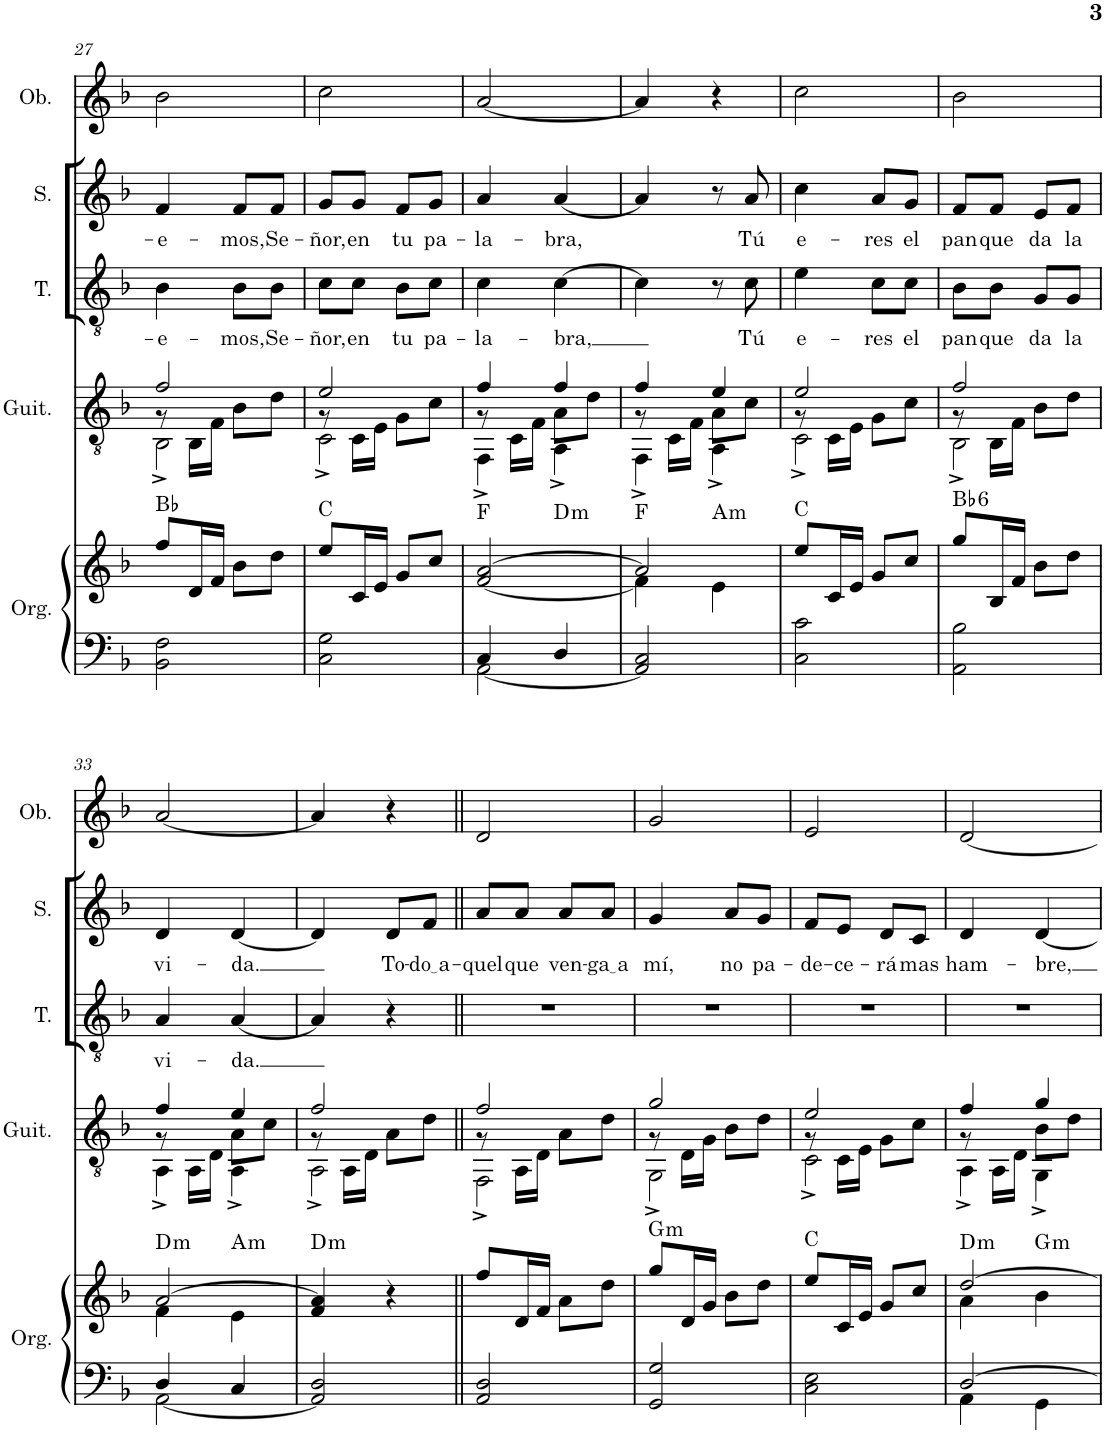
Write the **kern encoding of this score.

**kern	**kern	**harte	**kern	**kern	**text	**kern	**text	**kern
*part5	*part5	*part5	*part4	*part3	*part3	*part2	*part2	*part1
*staff6	*staff5	*	*staff4	*staff3	*staff3	*staff2	*staff2	*staff1
*I"Órgano	*	*	*I"Guitarra	*I"Tenor	*	*I"Soprano	*	*I"Oboe
*	*	*	*I'Guit.	*I'T.	*	*I'S.	*	*I'Ob.
!!LO:PB:g=z
*clefF4	*clefG2	*	*clefGv2	*clefGv2	*	*clefG2	*	*clefG2
*k[b-]	*k[b-]	*	*k[b-]	*k[b-]	*	*k[b-]	*	*k[b-]
*M2/4	*M2/4	*	*M2/4	*M2/4	*	*M2/4	*	*M2/4
=27	=27	=27	=27	=27	=27	=27	=27	=27
*	*	*	*^	*	*	*	*	*
*	*	*	*	*^	*	*	*	*	*
!	!	!	!	!	!	!	!LO:LY:b	!	!LO:LY:b	!
2BB-\ 2F\	8ff/L	Bb:maj	2f/	8r	2BB-^\	4B-\	-e-	4f/	-e-	2b-\
.	16d/L	.	.	16BB-\LL	.	.	.	.	.	.
.	16f/JJ	.	.	16F\JJ	.	.	.	.	.	.
!	!	!	!	!	!	!	!LO:LY:b	!	!LO:LY:b	!
.	8b-\L	.	.	8B-\L	.	8B-\L	-mos,	8f/L	-mos,	.
!	!	!	!	!	!	!	!LO:LY:b	!	!LO:LY:b	!
.	8dd\J	.	.	8d\J	.	8B-\J	Se-	8f/J	Se-	.
=28	=28	=28	=28	=28	=28	=28	=28	=28	=28	=28
!	!	!	!	!	!	!	!LO:LY:b	!	!LO:LY:b	!
2C\ 2G\	8ee/L	C:maj	2e/	8r	2C^\	8c\L	-ñor,	8g/L	-ñor,	2cc\
!	!	!	!	!	!	!	!LO:LY:b	!	!LO:LY:b	!
.	16c/L	.	.	16C\LL	.	8c\J	en	8g/J	en	.
.	16e/JJ	.	.	16E\JJ	.	.	.	.	.	.
!	!	!	!	!	!	!	!LO:LY:b	!	!LO:LY:b	!
.	8g/L	.	.	8G\L	.	8B-\L	tu	8f/L	tu	.
!	!	!	!	!	!	!	!LO:LY:b	!	!LO:LY:b	!
.	8cc/J	.	.	8c\J	.	8c\J	pa-	8g/J	pa-	.
=29	=29	=29	=29	=29	=29	=29	=29	=29	=29	=29
*^	*	*	*	*	*	*	*	*	*	*
!	!	!	!	!	!	!	!	!LO:LY:b	!	!LO:LY:b	!
*	*	*^	*	*	*	*	*	*	*	*	*
4C/	[2AA\	[2f/ [2a/	4ryy	F:maj	4f/	8r	4FF^\	4c\	-la-	4a/	-la-	[2a/
.	.	.	.	.	.	16C\LL	.	.	.	.	.	.
.	.	.	.	.	.	16F\JJ	.	.	.	.	.	.
!	!	!	!	!LO:H:kt=m	!	!	!	!	!LO:LY:b	!	!LO:LY:b	!
4D/	.	.	4ryy	D:min	4f/	8A\L	4AA^\	[4c\	-bra,	[4a/	-bra,	.
.	.	.	.	.	.	8d\J	.	.	.	.	.	.
*v	*v	*	*	*	*	*	*	*	*	*	*	*
=30	=30	=30	=30	=30	=30	=30	=30	=30	=30	=30	=30
2AA/] 2C/	2a/]	4f\]	F:maj	4f/	8r	4FF^\	4c\]	.	4a/]	.	4a/]
.	.	.	.	.	16C\LL	.	.	.	.	.	.
.	.	.	.	.	16F\JJ	.	.	.	.	.	.
!	!	!	!LO:H:kt=m	!	!	!	!	!	!	!	!
.	.	4e\	A:min	4e/	8A\L	4AA^\	8r	.	8r	.	4r
!	!	!	!	!	!	!	!	!LO:LY:b	!	!LO:LY:b	!
.	.	.	.	.	8c\J	.	8c\	Tú	8a/	Tú	.
*	*v	*v	*	*	*	*	*	*	*	*	*
=31	=31	=31	=31	=31	=31	=31	=31	=31	=31	=31
!	!	!	!	!	!	!	!LO:LY:b	!	!LO:LY:b	!
2C\ 2c\	8ee/L	C:maj	2e/	8r	2C^\	4e\	e-	4cc\	e-	2cc\
.	16c/L	.	.	16C\LL	.	.	.	.	.	.
.	16e/JJ	.	.	16E\JJ	.	.	.	.	.	.
!	!	!	!	!	!	!	!LO:LY:b	!	!LO:LY:b	!
.	8g/L	.	.	8G\L	.	8c\L	-res	8a/L	-res	.
!	!	!	!	!	!	!	!LO:LY:b	!	!LO:LY:b	!
.	8cc/J	.	.	8c\J	.	8c\J	el	8g/J	el	.
=32	=32	=32	=32	=32	=32	=32	=32	=32	=32	=32
!	!	!LO:H:kt=6	!	!	!	!	!LO:LY:b	!	!LO:LY:b	!
2AA\ 2B-\	8gg/L	Bb:maj6	2f/	8r	2BB-^\	8B-\L	pan	8f/L	pan	2b-\
!	!	!	!	!	!	!	!LO:LY:b	!	!LO:LY:b	!
.	16B-/L	.	.	16BB-\LL	.	8B-\J	que	8f/J	que	.
.	16f/JJ	.	.	16F\JJ	.	.	.	.	.	.
!	!	!	!	!	!	!	!LO:LY:b	!	!LO:LY:b	!
.	8b-\L	.	.	8B-\L	.	8G/L	da	8e/L	da	.
!	!	!	!	!	!	!	!LO:LY:b	!	!LO:LY:b	!
.	8dd\J	.	.	8d\J	.	8G/J	la	8f/J	la	.
!!LO:LB:g=z
=33	=33	=33	=33	=33	=33	=33	=33	=33	=33	=33
*^	*^	*	*	*	*	*	*	*	*	*
!	!	!	!	!LO:H:kt=m	!	!	!	!	!LO:LY:b	!	!LO:LY:b	!
4D/	[2AA\	[2a/	4f\	D:min	4f/	8r	4AA^\	4A/	vi-	4d/	vi-	[2a/
.	.	.	.	.	.	16AA\LL	.	.	.	.	.	.
.	.	.	.	.	.	16D\JJ	.	.	.	.	.	.
!	!	!	!	!LO:H:kt=m	!	!	!	!	!LO:LY:b	!	!LO:LY:b	!
4C/	.	.	4e\	A:min	4e/	8A\L	4AA^\	[4A/	-da.	[4d/	-da.	.
.	.	.	.	.	.	8c\J	.	.	.	.	.	.
*v	*v	*	*	*	*	*	*	*	*	*	*	*
*	*v	*v	*	*	*	*	*	*	*	*	*
=34	=34	=34	=34	=34	=34	=34	=34	=34	=34	=34
!	!	!LO:H:kt=m	!	!	!	!	!	!	!	!
2AA/] 2D/	4f/ 4a/]	D:min	2f/	8r	2AA^\	4A/]	.	4d/]	.	4a/]
.	.	.	.	16AA\LL	.	.	.	.	.	.
.	.	.	.	16D\JJ	.	.	.	.	.	.
!	!	!	!	!	!	!	!	!	!LO:LY:b	!
.	4r	.	.	8A\L	.	4r	.	8d/L	To-	4r
!	!	!	!	!	!	!	!	!	!LO:LY:b	!
.	.	.	.	8d\J	.	.	.	8f/J	do a	.
=35||	=35||	=35||	=35||	=35||	=35||	=35||	=35||	=35||	=35||	=35||
!	!	!	!	!	!	!	!	!	!LO:LY:b	!
2AA/ 2D/	8ff/L	.	2f/	8r	2FF^\	2r	.	8a/L	-quel	2d/
!	!	!	!	!	!	!	!	!	!LO:LY:b	!
.	16d/L	.	.	16AA\LL	.	.	.	8a/J	que	.
.	16f/JJ	.	.	16D\JJ	.	.	.	.	.	.
!	!	!	!	!	!	!	!	!	!LO:LY:b	!
.	8a\L	.	.	8A\L	.	.	.	8a/L	ven-	.
!	!	!	!	!	!	!	!	!	!LO:LY:b	!
.	8dd\J	.	.	8d\J	.	.	.	8a/J	ga a	.
=36	=36	=36	=36	=36	=36	=36	=36	=36	=36	=36
!	!	!LO:H:kt=m	!	!	!	!	!	!	!LO:LY:b	!
2GG/ 2G/	8gg/L	G:min	2g/	8r	2GG^\	2r	.	4g/	mí,	2g/
.	16d/L	.	.	16D\LL	.	.	.	.	.	.
.	16g/JJ	.	.	16G\JJ	.	.	.	.	.	.
!	!	!	!	!	!	!	!	!	!LO:LY:b	!
.	8b-\L	.	.	8B-\L	.	.	.	8a/L	no	.
!	!	!	!	!	!	!	!	!	!LO:LY:b	!
.	8dd\J	.	.	8d\J	.	.	.	8g/J	pa-	.
=37	=37	=37	=37	=37	=37	=37	=37	=37	=37	=37
!	!	!	!	!	!	!	!	!	!LO:LY:b	!
2C\ 2E\	8ee/L	C:maj	2e/	8r	2C^\	2r	.	8f/L	-de-	2e/
!	!	!	!	!	!	!	!	!	!LO:LY:b	!
.	16c/L	.	.	16C\LL	.	.	.	8e/J	-ce-	.
.	16e/JJ	.	.	16E\JJ	.	.	.	.	.	.
!	!	!	!	!	!	!	!	!	!LO:LY:b	!
.	8g/L	.	.	8G\L	.	.	.	8d/L	-rá	.
!	!	!	!	!	!	!	!	!	!LO:LY:b	!
.	8cc/J	.	.	8c\J	.	.	.	8c/J	mas	.
=38	=38	=38	=38	=38	=38	=38	=38	=38	=38	=38
*^	*^	*	*	*	*	*	*	*	*	*
!	!	!	!	!LO:H:kt=m	!	!	!	!	!	!	!LO:LY:b	!
[2D/	4AA\	[2dd/	4a\	D:min	4f/	8r	4AA^\	2r	.	4d/	ham-	[2d/
.	.	.	.	.	.	16AA\LL	.	.	.	.	.	.
.	.	.	.	.	.	16D\JJ	.	.	.	.	.	.
!	!	!	!	!LO:H:kt=m	!	!	!	!	!	!	!LO:LY:b	!
.	4GG\	.	4b-\	G:min	4g/	8B-\L	4GG^\	.	.	[4d/	-bre,	.
.	.	.	.	.	.	8d\J	.	.	.	.	.	.
*v	*v	*	*	*	*v	*v	*v	*	*	*	*	*
*	*v	*v	*	*	*	*	*	*	*
=	=	=	=	=	=	=	=	=
*-	*-	*-	*-	*-	*-	*-	*-	*-
